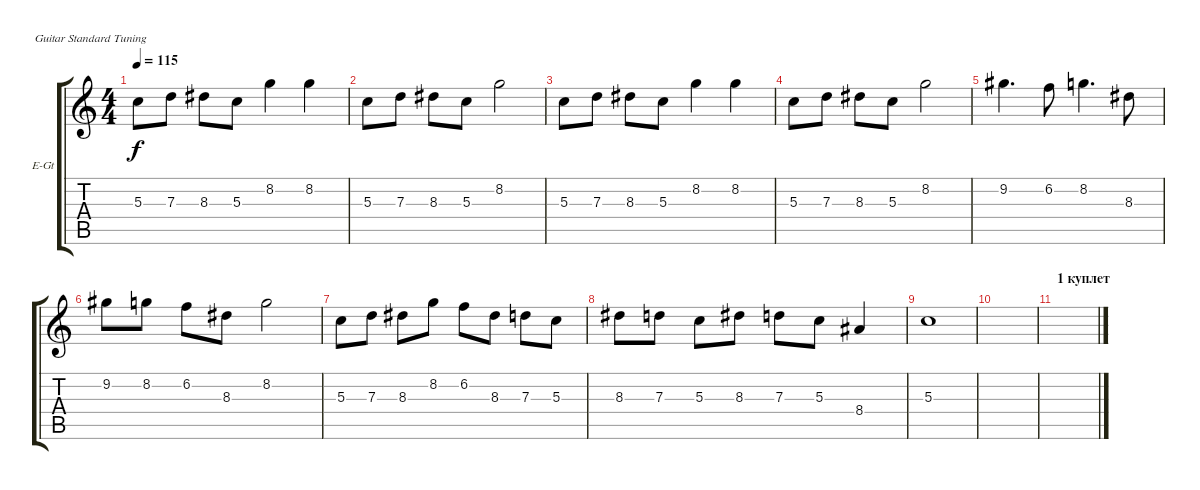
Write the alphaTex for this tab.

\defaultSystemsLayout 4
\bracketExtendMode groupsimilarinstruments
\firstSystemTrackNameOrientation horizontal
\otherSystemsTrackNameOrientation horizontal
\track ("Electric Guitar" "E-Gt") {instrument electricguitarclean}
\staff {score tabs}
\tuning (E4 B3 G3 D3 A2 E2)
\ts (4 4)
\tempo 115
\clef g2
\ks c
5.3.8{dy f instrument electricguitarclean} 7.3.8 8.3.8 5.3.8 8.2.4 8.2.4 |
5.3.8 7.3.8 8.3.8 5.3.8 8.2.2 |
5.3.8 7.3.8 8.3.8 5.3.8 8.2.4 8.2.4 |
5.3.8 7.3.8 8.3.8 5.3.8 8.2.2 |
9.2.4{d} 6.2.8 8.2.4{d} 8.3.8 |
9.2.8 8.2.8 6.2.8 8.3.8 8.2.2 |
5.3.8 7.3.8 8.3.8 8.2.8 6.2.8 8.3.8 7.3.8 5.3.8 |
8.3.8 7.3.8 5.3.8 8.3.8 7.3.8 5.3.8 8.4.4 |
5.3.1 |
|
\section ("" "1 куплет")
